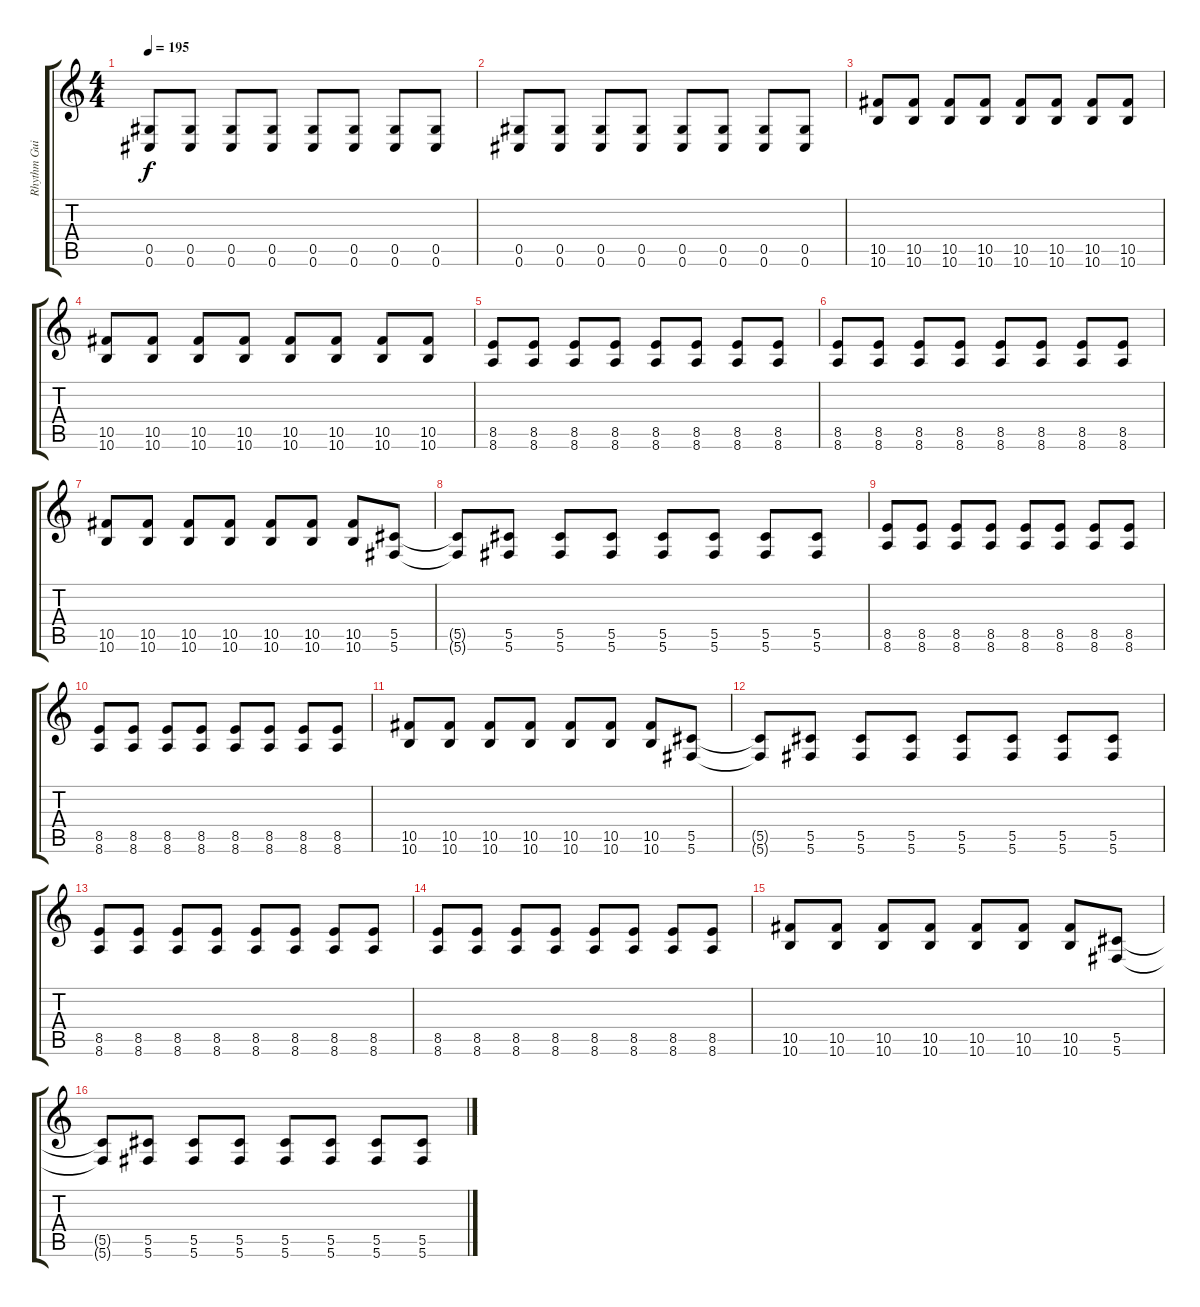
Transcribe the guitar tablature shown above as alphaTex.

\track ("Rhythm Guitar - Johnny Franck" "Rhythm Gui") {instrument distortionguitar}
\staff {score tabs}
\tuning (Eb4 Bb3 Gb3 Db3 Ab2 Db2) {hide}
\ts (4 4)
\tempo 195
\clef g2
\ks c
(0.5 0.6).8{dy f} (0.5 0.6).8 (0.5 0.6).8 (0.5 0.6).8 (0.5 0.6).8 (0.5 0.6).8 (0.5 0.6).8 (0.5 0.6).8 |
(0.5 0.6).8 (0.5 0.6).8 (0.5 0.6).8 (0.5 0.6).8 (0.5 0.6).8 (0.5 0.6).8 (0.5 0.6).8 (0.5 0.6).8 |
(10.5 10.6).8 (10.5 10.6).8 (10.5 10.6).8 (10.5 10.6).8 (10.5 10.6).8 (10.5 10.6).8 (10.5 10.6).8 (10.5 10.6).8 |
(10.5 10.6).8 (10.5 10.6).8 (10.5 10.6).8 (10.5 10.6).8 (10.5 10.6).8 (10.5 10.6).8 (10.5 10.6).8 (10.5 10.6).8 |
(8.5 8.6).8 (8.5 8.6).8 (8.5 8.6).8 (8.5 8.6).8 (8.5 8.6).8 (8.5 8.6).8 (8.5 8.6).8 (8.5 8.6).8 |
(8.5 8.6).8 (8.5 8.6).8 (8.5 8.6).8 (8.5 8.6).8 (8.5 8.6).8 (8.5 8.6).8 (8.5 8.6).8 (8.5 8.6).8 |
(10.5 10.6).8 (10.5 10.6).8 (10.5 10.6).8 (10.5 10.6).8 (10.5 10.6).8 (10.5 10.6).8 (10.5 10.6).8 (5.5 5.6).8 |
(5.5{t} 5.6{t}).8 (5.5 5.6).8 (5.5 5.6).8 (5.5 5.6).8 (5.5 5.6).8 (5.5 5.6).8 (5.5 5.6).8 (5.5 5.6).8 |
(8.5 8.6).8 (8.5 8.6).8 (8.5 8.6).8 (8.5 8.6).8 (8.5 8.6).8 (8.5 8.6).8 (8.5 8.6).8 (8.5 8.6).8 |
(8.5 8.6).8 (8.5 8.6).8 (8.5 8.6).8 (8.5 8.6).8 (8.5 8.6).8 (8.5 8.6).8 (8.5 8.6).8 (8.5 8.6).8 |
(10.5 10.6).8 (10.5 10.6).8 (10.5 10.6).8 (10.5 10.6).8 (10.5 10.6).8 (10.5 10.6).8 (10.5 10.6).8 (5.5 5.6).8 |
(5.5{t} 5.6{t}).8 (5.5 5.6).8 (5.5 5.6).8 (5.5 5.6).8 (5.5 5.6).8 (5.5 5.6).8 (5.5 5.6).8 (5.5 5.6).8 |
(8.5 8.6).8 (8.5 8.6).8 (8.5 8.6).8 (8.5 8.6).8 (8.5 8.6).8 (8.5 8.6).8 (8.5 8.6).8 (8.5 8.6).8 |
(8.5 8.6).8 (8.5 8.6).8 (8.5 8.6).8 (8.5 8.6).8 (8.5 8.6).8 (8.5 8.6).8 (8.5 8.6).8 (8.5 8.6).8 |
(10.5 10.6).8 (10.5 10.6).8 (10.5 10.6).8 (10.5 10.6).8 (10.5 10.6).8 (10.5 10.6).8 (10.5 10.6).8 (5.5 5.6).8 |
(5.5{t} 5.6{t}).8 (5.5 5.6).8 (5.5 5.6).8 (5.5 5.6).8 (5.5 5.6).8 (5.5 5.6).8 (5.5 5.6).8 (5.5 5.6).8
